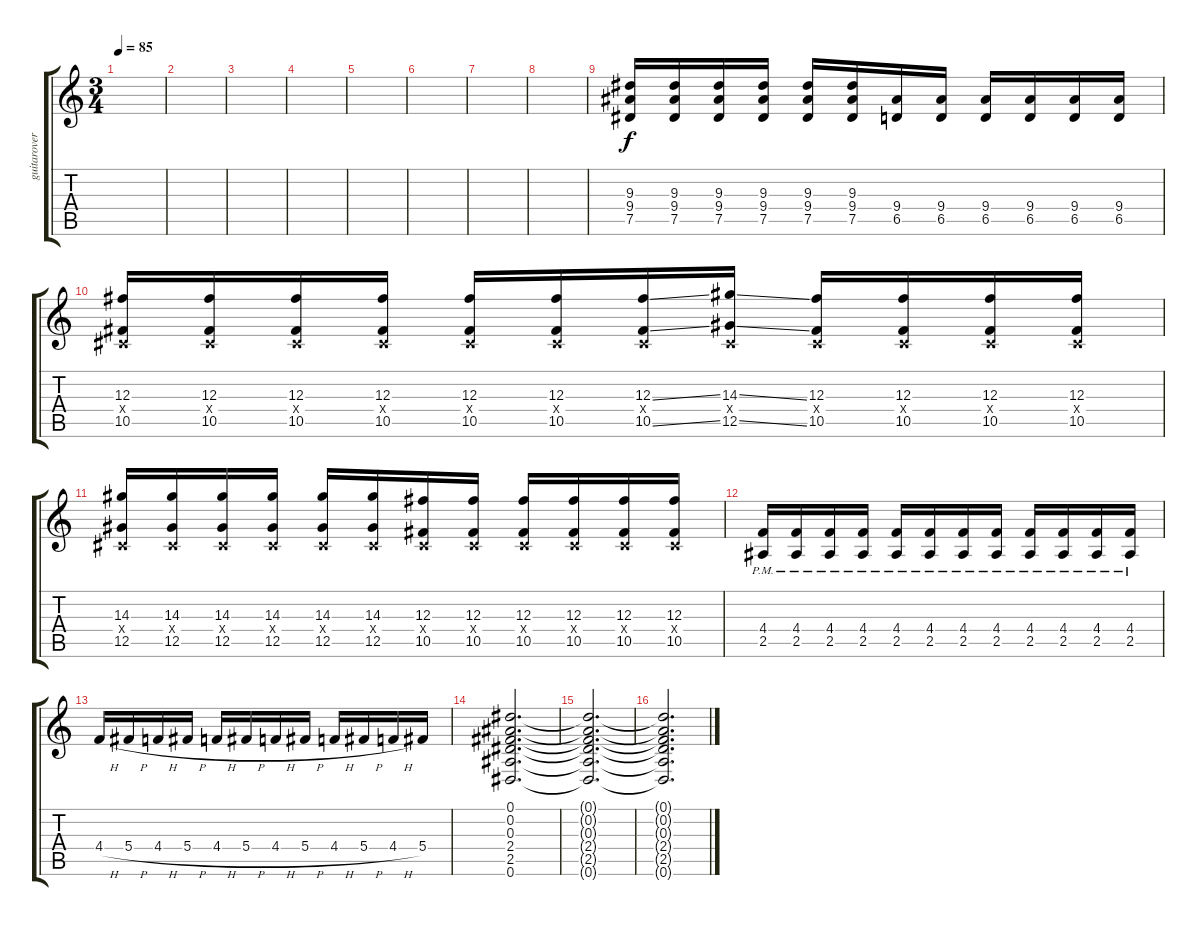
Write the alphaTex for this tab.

\track ("guitaroverdub" "guitarover") {instrument overdrivenguitar}
\staff {score tabs}
\tuning (Eb4 Bb3 Gb3 Db3 Ab2 Eb2) {hide}
\ts (3 4)
\tempo 85
\clef g2
\ks c
|
|
|
|
|
|
|
|
(9.3 9.4 7.5).16 (9.3 9.4 7.5).16 (9.3 9.4 7.5).16 (9.3 9.4 7.5).16 (9.3 9.4 7.5).16 (9.3 9.4 7.5).16 (9.4 6.5).16 (9.4 6.5).16 (9.4 6.5).16 (9.4 6.5).16 (9.4 6.5).16 (9.4 6.5).16 |
(12.3 0.4{x} 10.5).16 (12.3 0.4{x} 10.5).16 (12.3 0.4{x} 10.5).16 (12.3 0.4{x} 10.5).16 (12.3 0.4{x} 10.5).16 (12.3 0.4{x} 10.5).16 (12.3{ss} 0.4{x} 10.5{ss}).16 (14.3{ss} 0.4{x} 12.5{ss}).16 (12.3 0.4{x} 10.5).16 (12.3 0.4{x} 10.5).16 (12.3 0.4{x} 10.5).16 (12.3 0.4{x} 10.5).16 |
(14.3 0.4{x} 12.5).16 (14.3 0.4{x} 12.5).16 (14.3 0.4{x} 12.5).16 (14.3 0.4{x} 12.5).16 (14.3 0.4{x} 12.5).16 (14.3 0.4{x} 12.5).16 (12.3 0.4{x} 10.5).16 (12.3 0.4{x} 10.5).16 (12.3 0.4{x} 10.5).16 (12.3 0.4{x} 10.5).16 (12.3 0.4{x} 10.5).16 (12.3 0.4{x} 10.5).16 |
(4.4{pm} 2.5{pm}).16 (4.4{pm} 2.5{pm}).16 (4.4{pm} 2.5{pm}).16 (4.4{pm} 2.5{pm}).16 (4.4{pm} 2.5{pm}).16 (4.4{pm} 2.5{pm}).16 (4.4{pm} 2.5{pm}).16 (4.4{pm} 2.5{pm}).16 (4.4{pm} 2.5{pm}).16 (4.4{pm} 2.5{pm}).16 (4.4{pm} 2.5{pm}).16 (4.4{pm} 2.5{pm}).16 |
4.4{h}.16 5.4{h}.16 4.4{h}.16 5.4{h}.16 4.4{h}.16 5.4{h}.16 4.4{h}.16 5.4{h}.16 4.4{h}.16 5.4{h}.16 4.4{h}.16 5.4.16 |
(0.1 0.2 0.3 2.4 2.5 0.6).2{d} |
(0.1{t} 0.2{t} 0.3{t} 2.4{t} 2.5{t} 0.6{t}).2{d} |
(0.1{t} 0.2{t} 0.3{t} 2.4{t} 2.5{t} 0.6{t}).2{d}
